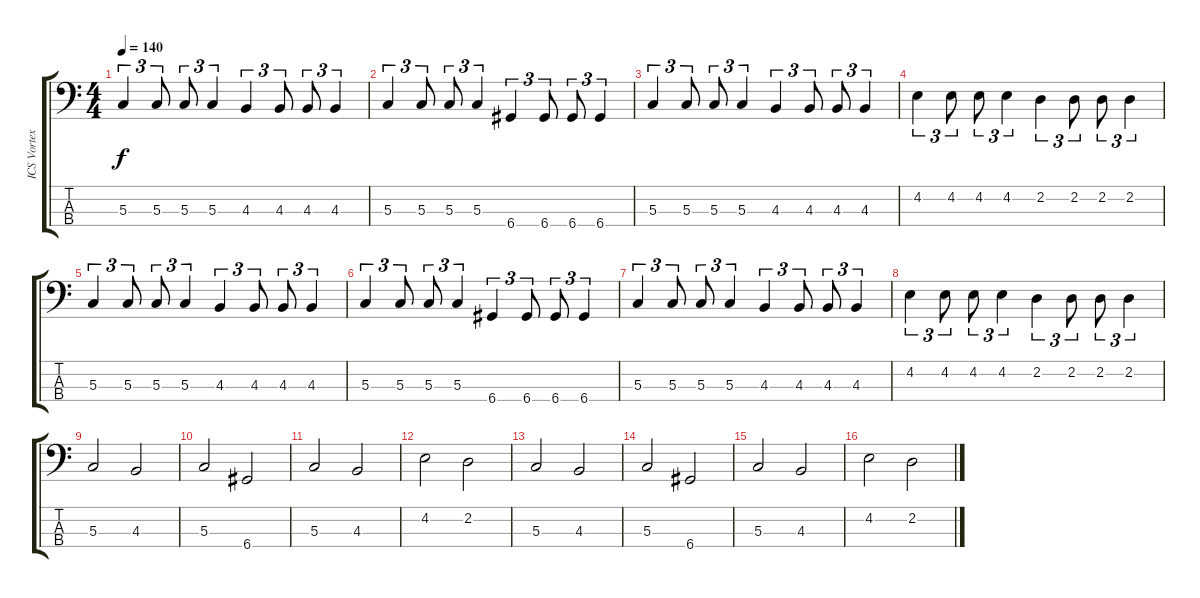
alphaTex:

\track ("ICS Vortex" "ICS Vortex") {instrument electricbassfinger}
\staff {score tabs}
\tuning (F2 C2 G1 D1) {hide}
\ts (4 4)
\tempo 140
\clef f4
\ks c
5.3.4{tu (3 2) dy f} 5.3.8{tu (3 2)} 5.3.8{tu (3 2)} 5.3.4{tu (3 2)} 4.3.4{tu (3 2)} 4.3.8{tu (3 2)} 4.3.8{tu (3 2)} 4.3.4{tu (3 2)} |
5.3.4{tu (3 2)} 5.3.8{tu (3 2)} 5.3.8{tu (3 2)} 5.3.4{tu (3 2)} 6.4.4{tu (3 2)} 6.4.8{tu (3 2)} 6.4.8{tu (3 2)} 6.4.4{tu (3 2)} |
5.3.4{tu (3 2)} 5.3.8{tu (3 2)} 5.3.8{tu (3 2)} 5.3.4{tu (3 2)} 4.3.4{tu (3 2)} 4.3.8{tu (3 2)} 4.3.8{tu (3 2)} 4.3.4{tu (3 2)} |
4.2.4{tu (3 2)} 4.2.8{tu (3 2)} 4.2.8{tu (3 2)} 4.2.4{tu (3 2)} 2.2.4{tu (3 2)} 2.2.8{tu (3 2)} 2.2.8{tu (3 2)} 2.2.4{tu (3 2)} |
5.3.4{tu (3 2)} 5.3.8{tu (3 2)} 5.3.8{tu (3 2)} 5.3.4{tu (3 2)} 4.3.4{tu (3 2)} 4.3.8{tu (3 2)} 4.3.8{tu (3 2)} 4.3.4{tu (3 2)} |
5.3.4{tu (3 2)} 5.3.8{tu (3 2)} 5.3.8{tu (3 2)} 5.3.4{tu (3 2)} 6.4.4{tu (3 2)} 6.4.8{tu (3 2)} 6.4.8{tu (3 2)} 6.4.4{tu (3 2)} |
5.3.4{tu (3 2)} 5.3.8{tu (3 2)} 5.3.8{tu (3 2)} 5.3.4{tu (3 2)} 4.3.4{tu (3 2)} 4.3.8{tu (3 2)} 4.3.8{tu (3 2)} 4.3.4{tu (3 2)} |
4.2.4{tu (3 2)} 4.2.8{tu (3 2)} 4.2.8{tu (3 2)} 4.2.4{tu (3 2)} 2.2.4{tu (3 2)} 2.2.8{tu (3 2)} 2.2.8{tu (3 2)} 2.2.4{tu (3 2)} |
5.3.2 4.3.2 |
5.3.2 6.4.2 |
5.3.2 4.3.2 |
4.2.2 2.2.2 |
5.3.2 4.3.2 |
5.3.2 6.4.2 |
5.3.2 4.3.2 |
4.2.2 2.2.2
